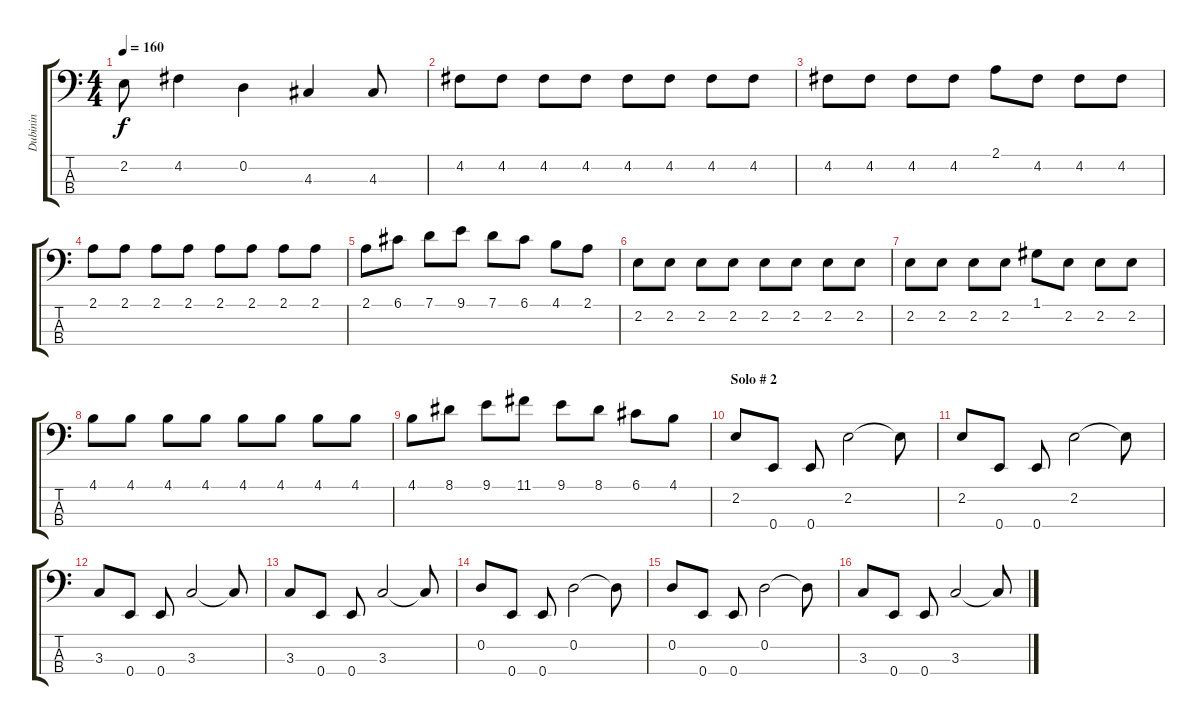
\track ("Dubinin" "Dubinin") {instrument electricbassfinger}
\staff {score tabs}
\tuning (G2 D2 A1 E1) {hide}
\ts (4 4)
\tempo 160
\clef f4
\ks c
2.2.8{dy f} 4.2.4 0.2.4 4.3.4 4.3.8 |
4.2.8 4.2.8 4.2.8 4.2.8 4.2.8 4.2.8 4.2.8 4.2.8 |
4.2.8 4.2.8 4.2.8 4.2.8 2.1.8 4.2.8 4.2.8 4.2.8 |
2.1.8 2.1.8 2.1.8 2.1.8 2.1.8 2.1.8 2.1.8 2.1.8 |
2.1.8 6.1.8 7.1.8 9.1.8 7.1.8 6.1.8 4.1.8 2.1.8 |
2.2.8 2.2.8 2.2.8 2.2.8 2.2.8 2.2.8 2.2.8 2.2.8 |
2.2.8 2.2.8 2.2.8 2.2.8 1.1.8 2.2.8 2.2.8 2.2.8 |
4.1.8 4.1.8 4.1.8 4.1.8 4.1.8 4.1.8 4.1.8 4.1.8 |
4.1.8 8.1.8 9.1.8 11.1.8 9.1.8 8.1.8 6.1.8 4.1.8 |
\section ("" "Solo # 2")
2.2.8 0.4.8 0.4.8 2.2.2 2.2{t}.8 |
2.2.8 0.4.8 0.4.8 2.2.2 2.2{t}.8 |
3.3.8 0.4.8 0.4.8 3.3.2 3.3{t}.8 |
3.3.8 0.4.8 0.4.8 3.3.2 3.3{t}.8 |
0.2.8 0.4.8 0.4.8 0.2.2 0.2{t}.8 |
0.2.8 0.4.8 0.4.8 0.2.2 0.2{t}.8 |
3.3.8 0.4.8 0.4.8 3.3.2 3.3{t}.8
